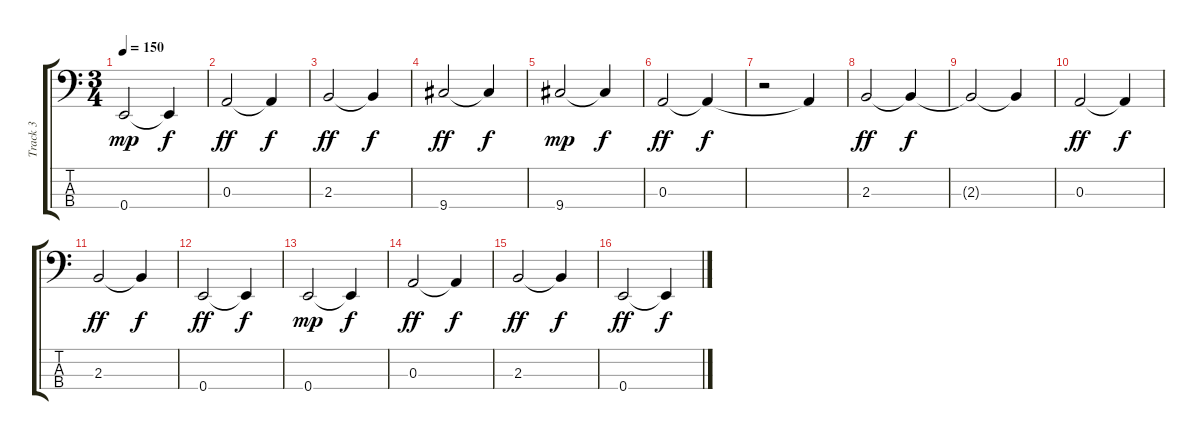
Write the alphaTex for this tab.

\track ("Track 3" "Track 3") {instrument electricbassfinger}
\staff {score tabs}
\tuning (G2 D2 A1 E1) {hide}
\ts (3 4)
\tempo 150
\clef f4
\ks c
0.4.2{dy mp} 0.4{t}.4{dy f} |
0.3.2{dy ff} 0.3{t}.4{dy f} |
2.3.2{dy ff} 2.3{t}.4{dy f} |
9.4.2{dy ff} 9.4{t}.4{dy f} |
9.4.2{dy mp} 9.4{t}.4{dy f} |
0.3.2{dy ff} 0.3{t}.4{dy f} |
r.2 0.3{t}.4 |
2.3.2{dy ff} 2.3{t}.4{dy f} |
2.3{t}.2 2.3{t}.4 |
0.3.2{dy ff} 0.3{t}.4{dy f} |
2.3.2{dy ff} 2.3{t}.4{dy f} |
0.4.2{dy ff} 0.4{t}.4{dy f} |
0.4.2{dy mp} 0.4{t}.4{dy f} |
0.3.2{dy ff} 0.3{t}.4{dy f} |
2.3.2{dy ff} 2.3{t}.4{dy f} |
0.4.2{dy ff} 0.4{t}.4{dy f}
